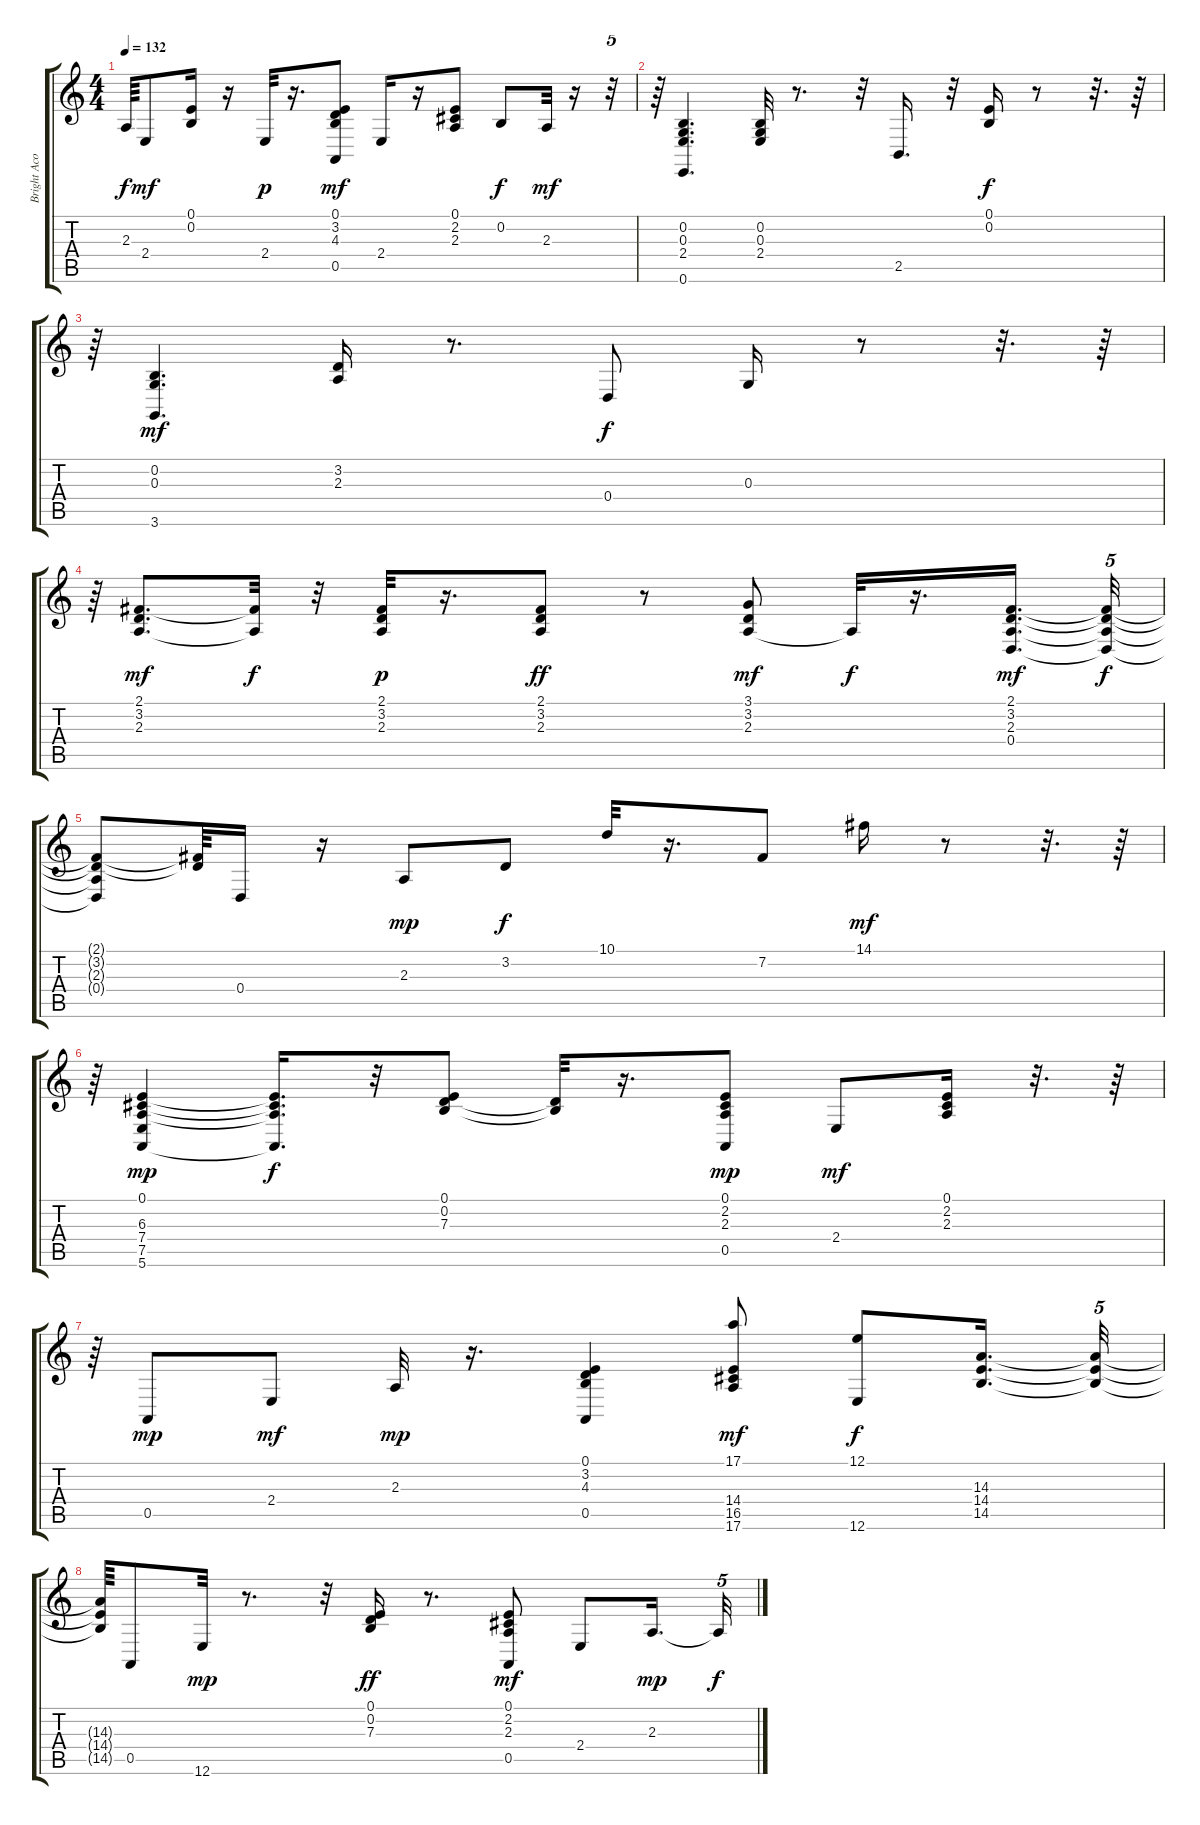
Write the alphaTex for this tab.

\track ("Bright Acoustic" "Bright Aco") {instrument brightacousticpiano}
\staff {score tabs}
\tuning (E4 B3 G3 D3 A2 E2) {hide}
\ts (4 4)
\tempo 132
\clef g2
\ks c
2.3{t}.64{dy f} 2.4.8{dy mf} (0.1 0.2).16 r.16 2.4.32{dy p} r.16{d} (0.1 3.2 4.3 0.5).8{dy mf} 2.4.16 r.16 (0.1 2.2 2.3).8 0.2.8{dy f} 2.3.32{dy mf} r.16 r.32{tu (5 4)} |
r.64 (0.2 0.3 2.4 0.6).4{d} (0.2 0.3 2.4).32 r.8{d} r.32 2.5.16{d} r.32 (0.1 0.2).16{dy f} r.8 r.32{d} r.64 |
r.64 (0.2 0.3 3.6).4{d dy mf} (3.2 2.3).16 r.8{d} 0.4.8{dy f} 0.3.16 r.8 r.32{d} r.64 |
r.64 (2.1 3.2 2.3).8{d dy mf} (2.1{t} 2.3{t}).32{dy f} r.32 (2.1 3.2 2.3).32{dy p} r.16{d} (2.1 3.2 2.3).8{dy ff} r.8 (3.1 3.2 2.3).8{dy mf} 2.3{t}.32{dy f} r.16{d} (2.1 3.2 2.3 0.4).16{d dy mf} (2.1{t} 3.2{t} 2.3{t} 0.4{t}).32{tu (5 4) dy f} |
(2.1{t} 3.2{t} 2.3{t} 0.4{t}).8 (2.1{t} 3.2{t}).64 0.4.16 r.16 2.3.8{dy mp} 3.2.8{dy f} 10.1.32 r.16{d} 7.2.8 14.1.16{dy mf} r.8 r.32{d} r.64 |
r.64 (0.1 6.3 7.4 7.5 5.6).4{dy mp} (0.1{t} 6.3{t} 7.4{t} 5.6{t}).16{d dy f} r.32 (0.1 0.2 7.3).8 (0.2{t} 7.3{t}).32 r.16{d} (0.1 2.2 2.3 0.5).8{dy mp} 2.4.8{dy mf} (0.1 2.2 2.3).16 r.32{d} r.64 |
r.64 0.5.8{dy mp} 2.4.8{dy mf} 2.3.32{dy mp} r.16{d} (0.1 3.2 4.3 0.5).4 (17.1 14.4 16.5 17.6).8{dy mf} (12.1 12.6).8{dy f} (14.3 14.4 14.5).16{d} (14.3{t} 14.4{t} 14.5{t}).32{tu (5 4)} |
(14.3{t} 14.4{t} 14.5{t}).64 0.5.8 12.6.32{dy mp} r.8{d} r.32 (0.1 0.2 7.3).16{dy ff} r.8{d} (0.1 2.2 2.3 0.5).8{dy mf} 2.4.8 2.3.16{d dy mp} 2.3{t}.32{tu (5 4) dy f}
